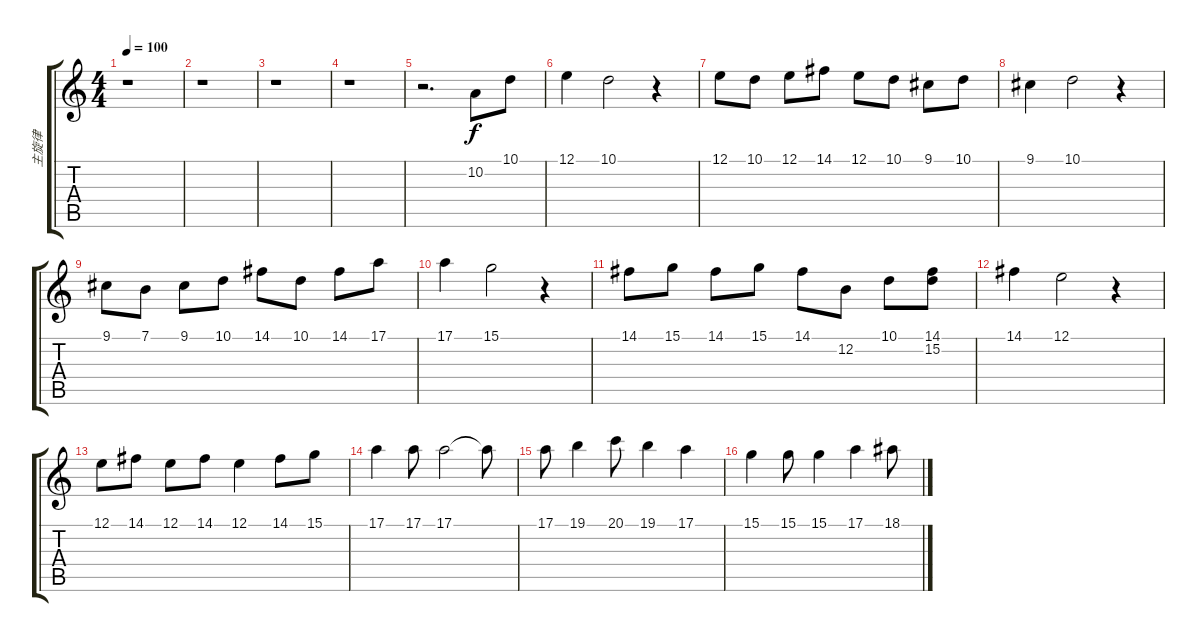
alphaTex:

\track ("主旋律" "主旋律") {instrument acousticgrandpiano}
\staff {score tabs}
\tuning (E4 B3 G3 D3 A2 E2) {hide}
\ts (4 4)
\tempo 100
\clef g2
\ks c
r.1{dy f instrument acousticgrandpiano} |
r.1 |
r.1 |
r.1 |
r.2{d} 10.2.8 10.1.8 |
12.1.4 10.1.2 r.4 |
12.1.8 10.1.8 12.1.8 14.1.8 12.1.8 10.1.8 9.1.8 10.1.8 |
9.1.4 10.1.2 r.4 |
9.1.8 7.1.8 9.1.8 10.1.8 14.1.8 10.1.8 14.1.8 17.1.8 |
17.1.4 15.1.2 r.4 |
14.1.8 15.1.8 14.1.8 15.1.8 14.1.8 12.2.8 10.1.8 (14.1 15.2).8 |
14.1.4 12.1.2 r.4 |
12.1.8 14.1.8 12.1.8 14.1.8 12.1.4 14.1.8 15.1.8 |
17.1.4 17.1.8 17.1.2 17.1{t}.8 |
17.1.8 19.1.4 20.1.8 19.1.4 17.1.4 |
15.1.4 15.1.8 15.1.4 17.1.4 18.1.8
